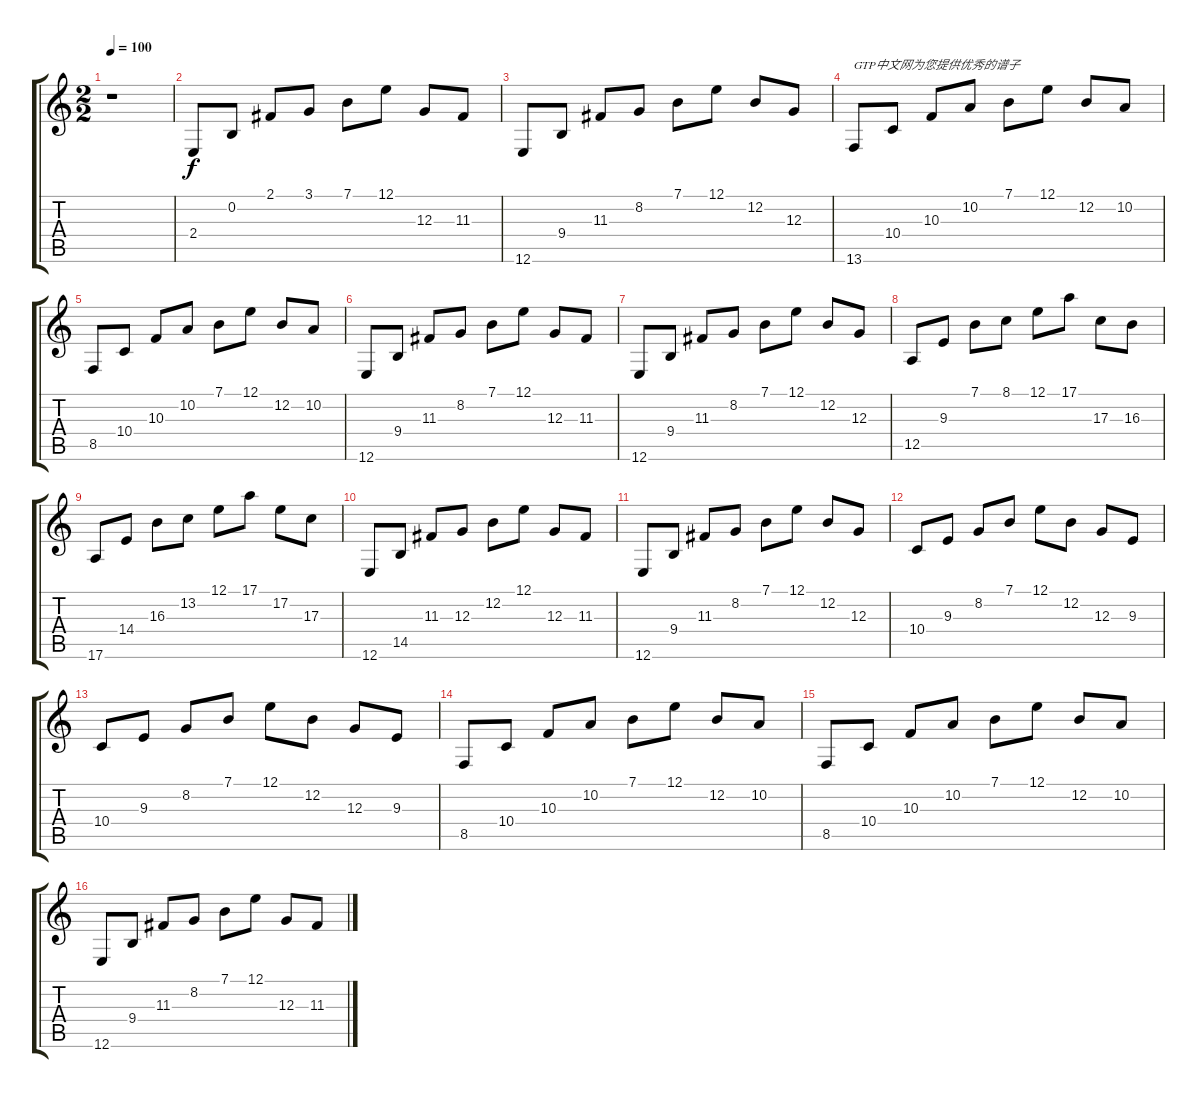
\track "" {instrument sitar}
\staff {score tabs}
\tuning (E4 B3 G3 D3 A2 E2) {hide}
\ts (2 2)
\tempo 100
\clef g2
\ks c
r.1{dy f instrument sitar} |
2.4.8 0.2.8 2.1.8 3.1.8 7.1.8 12.1.8 12.3.8 11.3.8 |
12.6.8 9.4.8 11.3.8 8.2.8 7.1.8 12.1.8 12.2.8 12.3.8 |
13.6.8{txt "GTP中文网为您提供优秀的谱子"} 10.4.8 10.3.8 10.2.8 7.1.8 12.1.8 12.2.8 10.2.8 |
8.5.8 10.4.8 10.3.8 10.2.8 7.1.8 12.1.8 12.2.8 10.2.8 |
12.6.8 9.4.8 11.3.8 8.2.8 7.1.8 12.1.8 12.3.8 11.3.8 |
12.6.8 9.4.8 11.3.8 8.2.8 7.1.8 12.1.8 12.2.8 12.3.8 |
12.5.8 9.3.8 7.1.8 8.1.8 12.1.8 17.1.8 17.3.8 16.3.8 |
17.6.8 14.4.8 16.3.8 13.2.8 12.1.8 17.1.8 17.2.8 17.3.8 |
12.6.8 14.5.8 11.3.8 12.3.8 12.2.8 12.1.8 12.3.8 11.3.8 |
12.6.8 9.4.8 11.3.8 8.2.8 7.1.8 12.1.8 12.2.8 12.3.8 |
10.4.8 9.3.8 8.2.8 7.1.8 12.1.8 12.2.8 12.3.8 9.3.8 |
10.4.8 9.3.8 8.2.8 7.1.8 12.1.8 12.2.8 12.3.8 9.3.8 |
8.5.8 10.4.8 10.3.8 10.2.8 7.1.8 12.1.8 12.2.8 10.2.8 |
8.5.8 10.4.8 10.3.8 10.2.8 7.1.8 12.1.8 12.2.8 10.2.8 |
12.6.8 9.4.8 11.3.8 8.2.8 7.1.8 12.1.8 12.3.8 11.3.8
